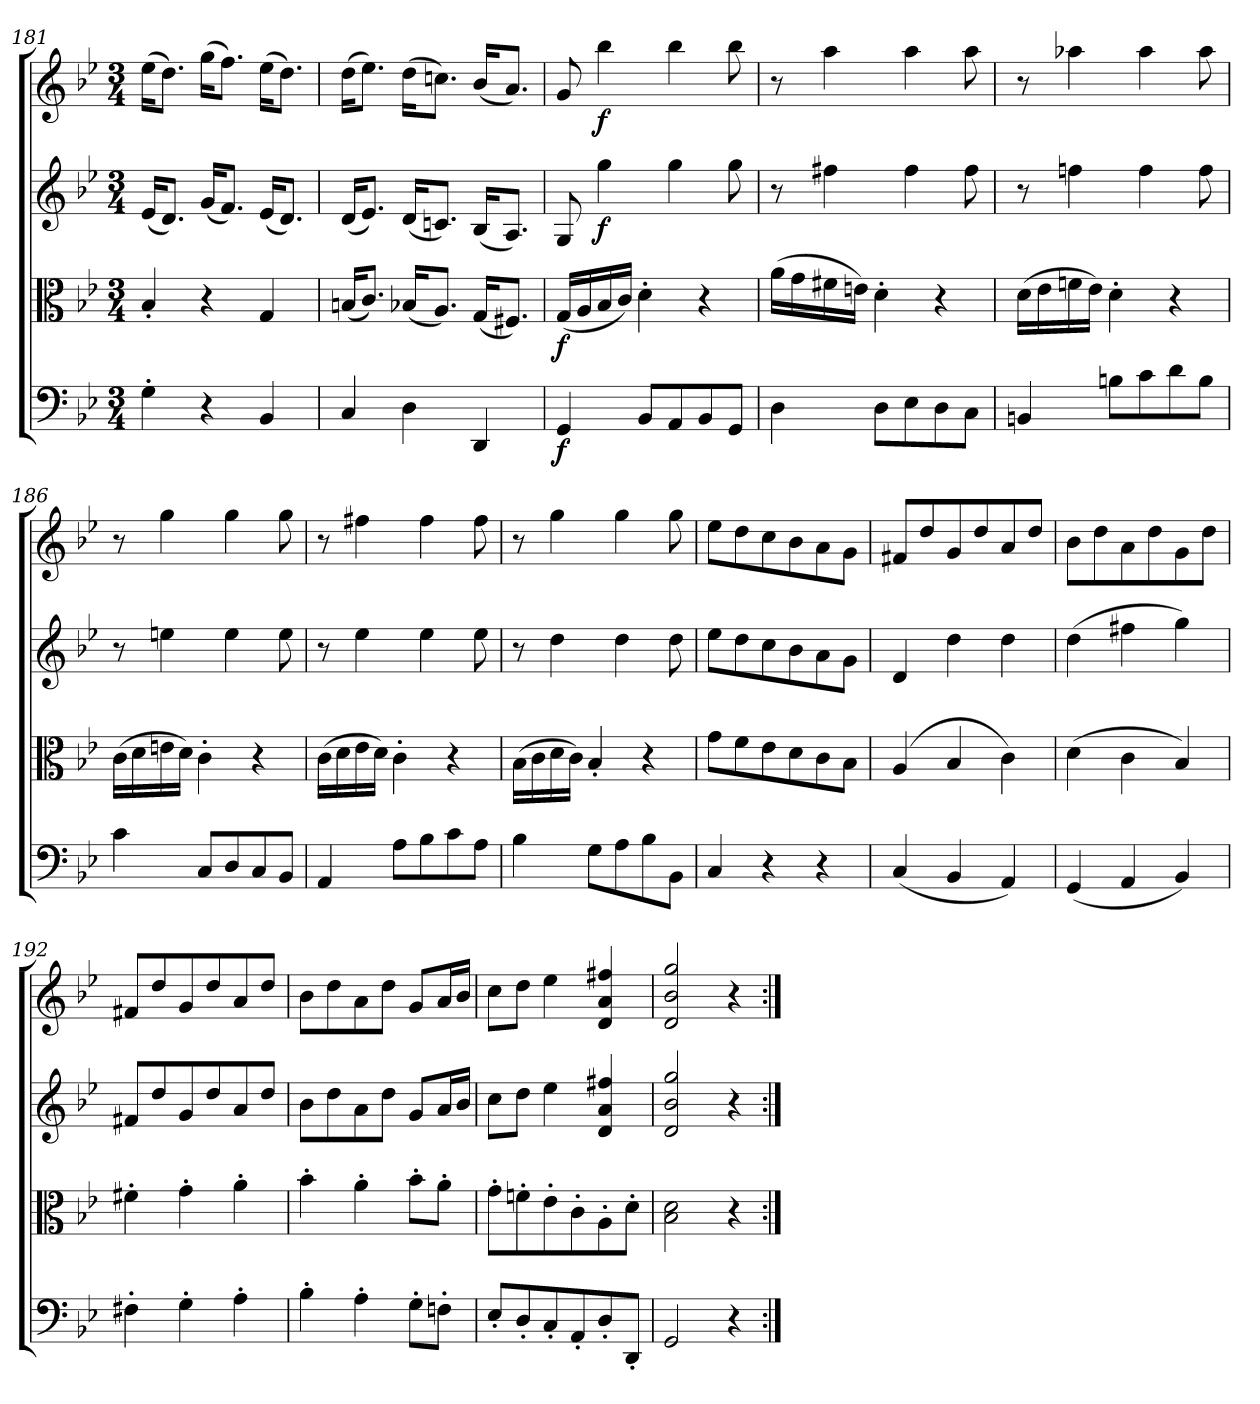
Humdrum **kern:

**kern	**dynam	**kern	**dynam	**kern	**dynam	**kern	**dynam
*part4	*part4	*part3	*part3	*part2	*part2	*part1	*part1
*staff4	*staff4	*staff3	*staff3	*staff2	*staff2	*staff1	*staff1
*clefF4	*	*clefC3	*	*clefG2	*	*clefG2	*
*k[b-e-]	*	*k[b-e-]	*	*k[b-e-]	*	*k[b-e-]	*
*g:	*	*g:	*	*g:	*	*g:	*
*M3/4	*	*M3/4	*	*M3/4	*	*M3/4	*
=181	=181	=181	=181	=181	=181	=181	=181
4G'\	.	4B-'/	.	(16e-/KL	.	(16ee-\KL	.
.	.	.	.	8.d/J)	.	8.dd\J)	.
4r	.	4r	.	(16g/KL	.	(16gg\KL	.
.	.	.	.	8.f/J)	.	8.ff\J)	.
4BB-/	.	4G/	.	(16e-/KL	.	(16ee-\KL	.
.	.	.	.	8.d/J)	.	8.dd\J)	.
=182	=182	=182	=182	=182	=182	=182	=182
4C/	.	(16Bn/KL	.	(16d/KL	.	(16dd\KL	.
.	.	8.c/J)	.	8.e-/J)	.	8.ee-\J)	.
4D\	.	(16B-X/KL	.	(16d/KL	.	(16dd\KL	.
.	.	8.A/J)	.	8.cn/J)	.	8.ccn\J)	.
4DD/	.	(16G/KL	.	(16B-/KL	.	(16b-/KL	.
.	.	8.F#X/J)	.	8.A/J)	.	8.a/J)	.
=183	=183	=183	=183	=183	=183	=183	=183
4GG/	f	(16G/LL	f	8G/	.	8g/	.
.	.	16A/	.	.	.	.	.
.	.	16B-/	.	4gg\	f	4bb-\	f
.	.	16c/JJ)	.	.	.	.	.
8BB-/L	.	4d'\	.	.	.	.	.
8AA/	.	.	.	4gg\	.	4bb-\	.
8BB-/	.	4r	.	.	.	.	.
8GG/J	.	.	.	8gg\	.	8bb-\	.
=184	=184	=184	=184	=184	=184	=184	=184
4D\	.	(16a\LL	.	8r	.	8r	.
.	.	16g\	.	.	.	.	.
.	.	16f#X\	.	4ff#X\	.	4aa\	.
.	.	16en\JJ)	.	.	.	.	.
8D\L	.	4d'\	.	.	.	.	.
8E-\	.	.	.	4ff#\	.	4aa\	.
8D\	.	4r	.	.	.	.	.
8C\J	.	.	.	8ff#\	.	8aa\	.
=185	=185	=185	=185	=185	=185	=185	=185
4BBn/	.	(16d\LL	.	8r	.	8r	.
.	.	16e-\	.	.	.	.	.
.	.	16fn\	.	4ffn\	.	4aa-X\	.
.	.	16e-\JJ)	.	.	.	.	.
8Bn\L	.	4d'\	.	.	.	.	.
8c\	.	.	.	4ff\	.	4aa-\	.
8d\	.	4r	.	.	.	.	.
8B\J	.	.	.	8ff\	.	8aa-\	.
=186	=186	=186	=186	=186	=186	=186	=186
4c\	.	(16c\LL	.	8r	.	8r	.
.	.	16d\	.	.	.	.	.
.	.	16en\	.	4een\	.	4gg\	.
.	.	16d\JJ)	.	.	.	.	.
8C/L	.	4c'\	.	.	.	.	.
8D/	.	.	.	4ee\	.	4gg\	.
8C/	.	4r	.	.	.	.	.
8BB-/J	.	.	.	8ee\	.	8gg\	.
=187	=187	=187	=187	=187	=187	=187	=187
4AA/	.	(16c\LL	.	8r	.	8r	.
.	.	16d\	.	.	.	.	.
.	.	16e-\	.	4ee-\	.	4ff#X\	.
.	.	16d\JJ)	.	.	.	.	.
8A\L	.	4c'\	.	.	.	.	.
8B-\	.	.	.	4ee-\	.	4ff#\	.
8c\	.	4r	.	.	.	.	.
8A\J	.	.	.	8ee-\	.	8ff#\	.
=188	=188	=188	=188	=188	=188	=188	=188
4B-\	.	(16B-\LL	.	8r	.	8r	.
.	.	16c\	.	.	.	.	.
.	.	16d\	.	4dd\	.	4gg\	.
.	.	16c\JJ)	.	.	.	.	.
8G\L	.	4B-'/	.	.	.	.	.
8A\	.	.	.	4dd\	.	4gg\	.
8B-\	.	4r	.	.	.	.	.
8BB-\J	.	.	.	8dd\	.	8gg\	.
=189	=189	=189	=189	=189	=189	=189	=189
4C/	.	8g\L	.	8ee-\L	.	8ee-\L	.
.	.	8f\	.	8dd\	.	8dd\	.
4r	.	8e-\	.	8cc\	.	8cc\	.
.	.	8d\	.	8b-\	.	8b-\	.
4r	.	8c\	.	8a\	.	8a\	.
.	.	8B-\J	.	8g\J	.	8g\J	.
=190	=190	=190	=190	=190	=190	=190	=190
(4C/	.	(4A/	.	4d/	.	8f#X/L	.
.	.	.	.	.	.	8dd/	.
4BB-/	.	4B-/	.	4dd\	.	8g/	.
.	.	.	.	.	.	8dd/	.
4AA/)	.	4c\)	.	4dd\	.	8a/	.
.	.	.	.	.	.	8dd/J	.
=191	=191	=191	=191	=191	=191	=191	=191
(4GG/	.	(4d\	.	(4dd\	.	8b-\L	.
.	.	.	.	.	.	8dd\	.
4AA/	.	4c\	.	4ff#X\	.	8a\	.
.	.	.	.	.	.	8dd\	.
4BB-/)	.	4B-/)	.	4gg\)	.	8g\	.
.	.	.	.	.	.	8dd\J	.
=192	=192	=192	=192	=192	=192	=192	=192
4F#X'\	.	4f#X'\	.	8f#X/L	.	8f#X/L	.
.	.	.	.	8dd/	.	8dd/	.
4G'\	.	4g'\	.	8g/	.	8g/	.
.	.	.	.	8dd/	.	8dd/	.
4A'\	.	4a'\	.	8a/	.	8a/	.
.	.	.	.	8dd/J	.	8dd/J	.
=193	=193	=193	=193	=193	=193	=193	=193
4B-'\	.	4b-'\	.	8b-\L	.	8b-\L	.
.	.	.	.	8dd\	.	8dd\	.
4A'\	.	4a'\	.	8a\	.	8a\	.
.	.	.	.	8dd\J	.	8dd\J	.
8G'\L	.	8b-'\L	.	8g/L	.	8g/L	.
8Fn'\J	.	8a'\J	.	16a/L	.	16a/L	.
.	.	.	.	16b-/JJ	.	16b-/JJ	.
=194	=194	=194	=194	=194	=194	=194	=194
8E-'/L	.	8g'\L	.	8cc\L	.	8cc\L	.
8D'/	.	8fn'\	.	8dd\J	.	8dd\J	.
8C'/	.	8e-'\	.	4ee-\	.	4ee-\	.
8AA'/	.	8c'\	.	.	.	.	.
8D'/	.	8A'\	.	4d/ 4a/ 4ff#X/	.	4d/ 4a/ 4ff#X/	.
8DD'/J	.	8d'\J	.	.	.	.	.
=195	=195	=195	=195	=195	=195	=195	=195
2GG/	.	2B-\ 2d\	.	2d/ 2b-/ 2gg/	.	2d/ 2b-/ 2gg/	.
4r	.	4r	.	4r	.	4r	.
=:|!	=:|!	=:|!	=:|!	=:|!	=:|!	=:|!	=:|!
*-	*-	*-	*-	*-	*-	*-	*-
